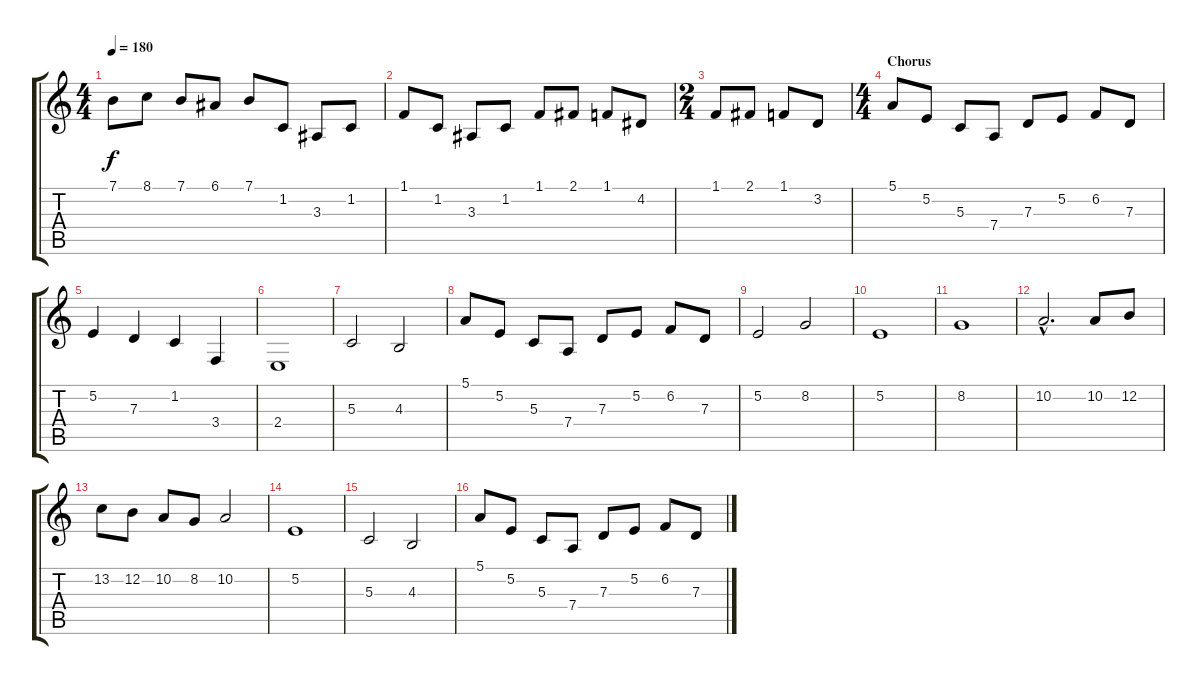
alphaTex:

\track "" {instrument violin}
\staff {score tabs}
\tuning (E4 B3 G3 D3 A2 E2) {hide}
\ts (4 4)
\tempo 180
\clef g2
\ks c
7.1.8{dy f} 8.1.8 7.1.8 6.1.8 7.1.8 1.2.8 3.3.8 1.2.8 |
1.1.8 1.2.8 3.3.8 1.2.8 1.1.8 2.1.8 1.1.8 4.2.8 |
\ts (2 4)
1.1.8 2.1.8 1.1.8 3.2.8 |
\ts (4 4)
\section ("" "Chorus")
5.1.8{volume 16 instrument violin} 5.2.8 5.3.8 7.4.8 7.3.8 5.2.8 6.2.8 7.3.8 |
5.2.4 7.3.4 1.2.4 3.4.4 |
2.4.1 |
5.3.2 4.3.2 |
5.1.8 5.2.8 5.3.8 7.4.8 7.3.8 5.2.8 6.2.8 7.3.8 |
5.2.2 8.2.2 |
5.2.1 |
8.2.1 |
10.2{hac}.2{d} 10.2.8 12.2.8 |
13.2.8 12.2.8 10.2.8 8.2.8 10.2.2 |
5.2.1 |
5.3.2 4.3.2 |
5.1.8 5.2.8 5.3.8 7.4.8 7.3.8 5.2.8 6.2.8 7.3.8
